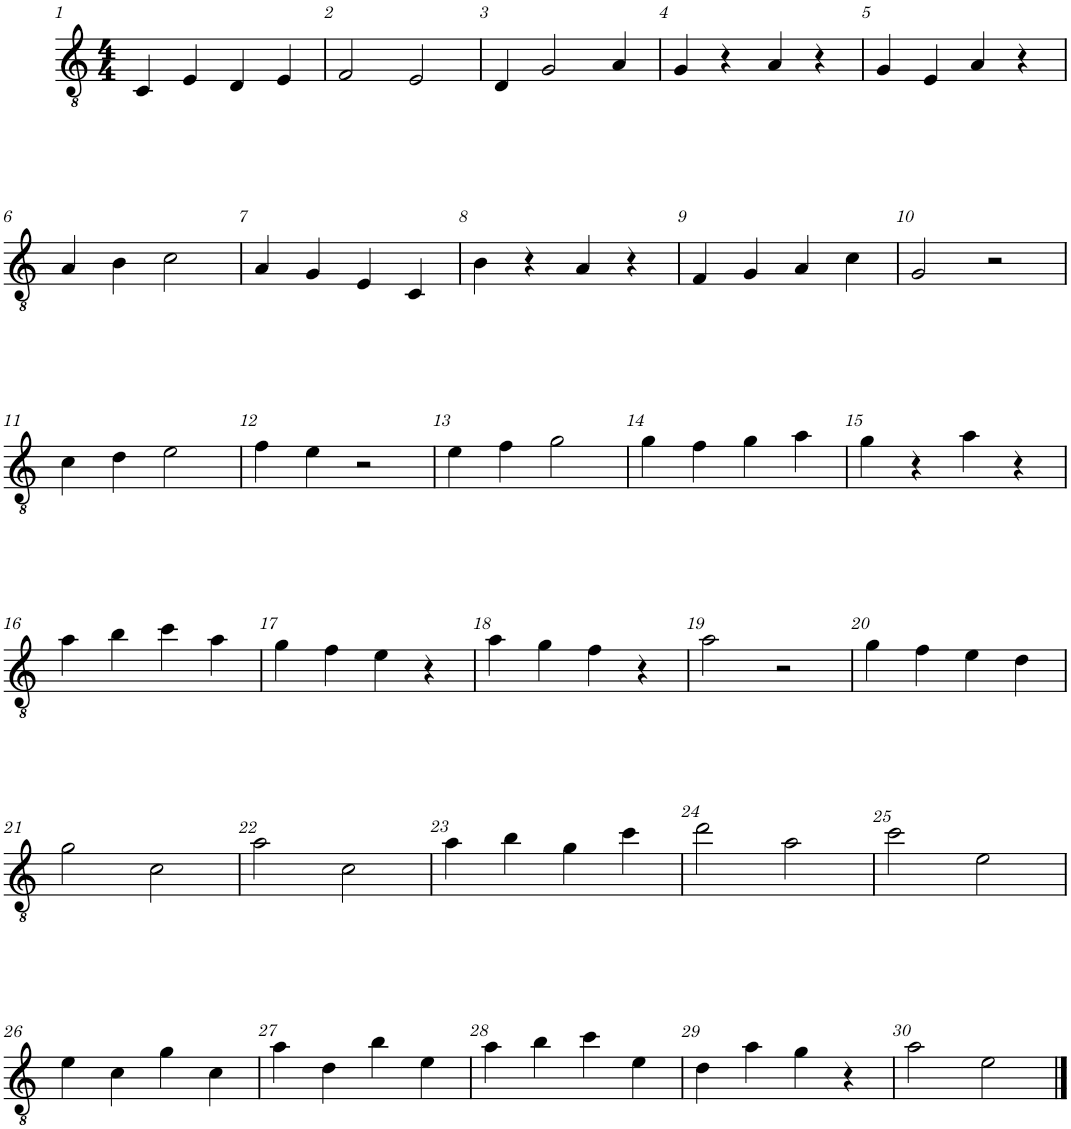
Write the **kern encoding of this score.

**kern
*part1
*staff1
*I"Guitare Classique
*I'Guit.
*clefGv2
*k[]
*M4/4
=1
4C/
4E/
4D/
4E/
=2
2F/
2E/
=3
4D/
2G/
4A/
=4
4G/
4r
4A/
4r
=5
4G/
4E/
4A/
4r
!!LO:LB:g=z
=6
4A/
4B\
2c\
=7
4A/
4G/
4E/
4C/
=8
4B\
4r
4A/
4r
=9
4F/
4G/
4A/
4c\
=10
2G/
2r
!!LO:LB:g=z
=11
4c\
4d\
2e\
=12
4f\
4e\
2r
=13
4e\
4f\
2g\
=14
4g\
4f\
4g\
4a\
=15
4g\
4r
4a\
4r
!!LO:LB:g=z
=16
4a\
4b\
4cc\
4a\
=17
4g\
4f\
4e\
4r
=18
4a\
4g\
4f\
4r
=19
2a\
2r
=20
4g\
4f\
4e\
4d\
!!LO:LB:g=z
=21
2g\
2c\
=22
2a\
2c\
=23
4a\
4b\
4g\
4cc\
=24
2dd\
2a\
=25
2cc\
2e\
!!LO:LB:g=z
=26
4e\
4c\
4g\
4c\
=27
4a\
4d\
4b\
4e\
=28
4a\
4b\
4cc\
4e\
=29
4d\
4a\
4g\
4r
=30
2a\
2e\
==
*-
